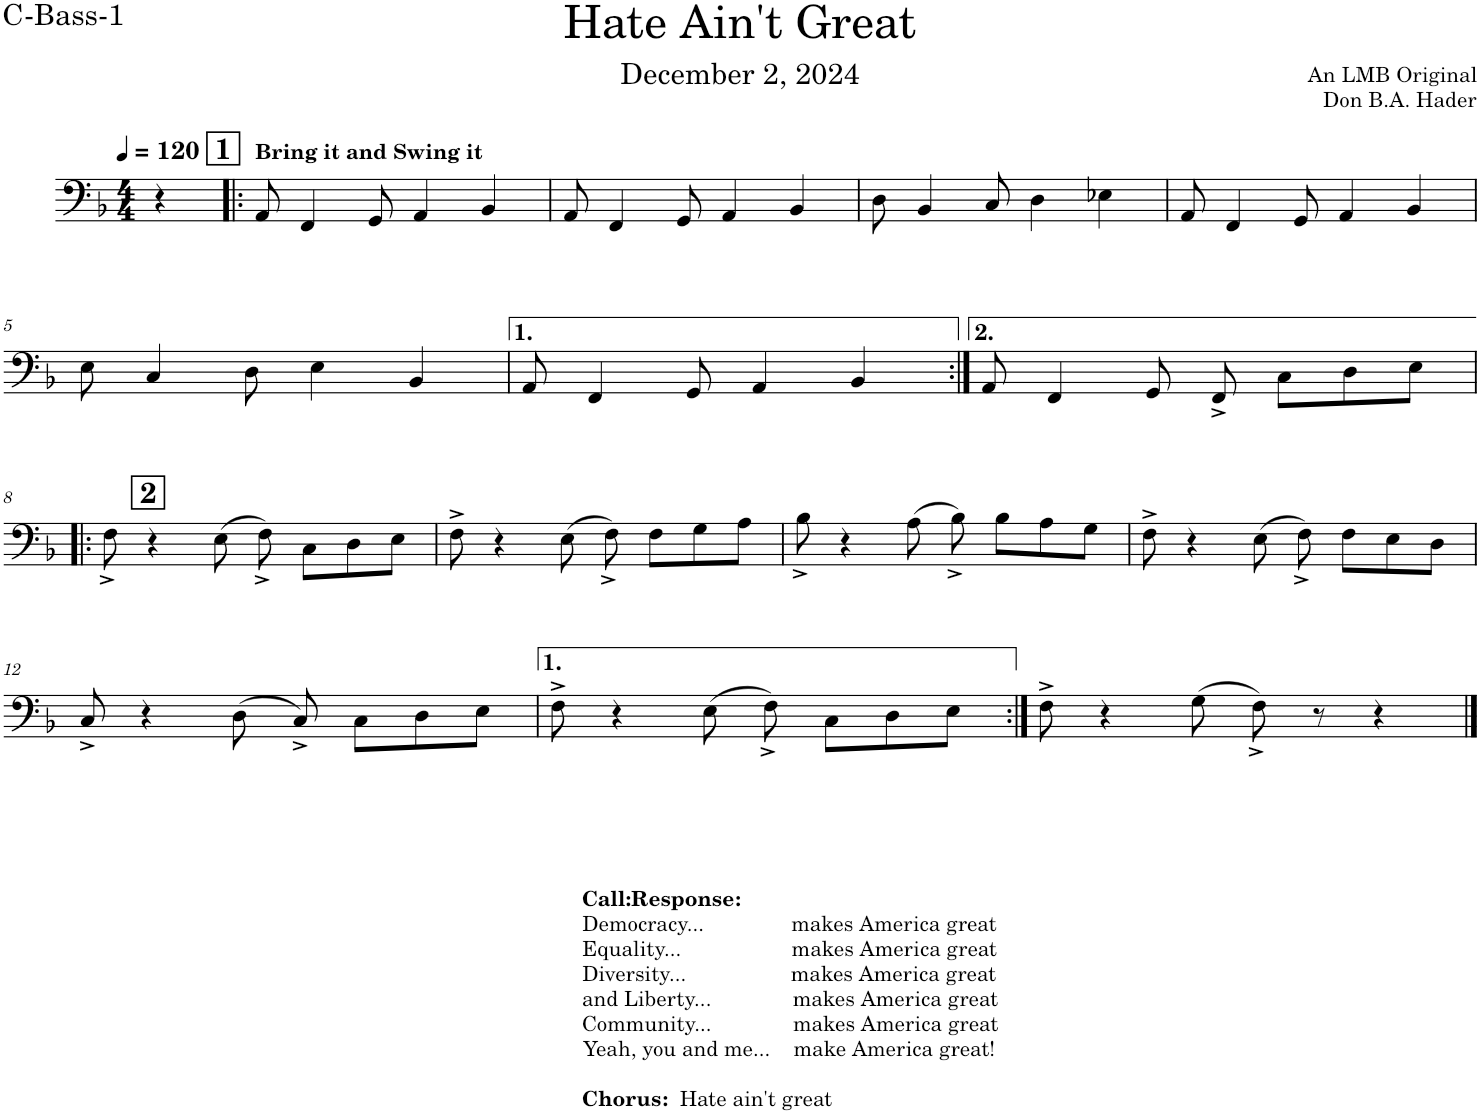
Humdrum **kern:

**kern
*part1
*staff1
*I"C Bass 1
*I'Bass-1
*clefF4
*k[b-]
*M4/4
*MM120
=
4r
!!LO:REH:place=s1:a:B:cj:fs=14:t=1
=1!|:
!LO:TX:a:B:t=Bring it and Swing it
8AA/
4FF/
8GG/
4AA/
4BB-/
=2
8AA/
4FF/
8GG/
4AA/
4BB-/
=3
8D\
4BB-/
8C/
4D\
4E-X\
=4
8AA/
4FF/
8GG/
4AA/
4BB-/
!!LO:LB:g=z
=5
8E\
4C/
8D\
4E\
4BB-/
=6
8AA/
4FF/
8GG/
4AA/
4BB-/
=7:|!
8AA/
4FF/
8GG/
8FF^/
8C\L
8D\
8E\J
!!LO:LB:g=z
!!LO:REH:place=s1:a:B:cj:fs=14:t=2:qo=0.5
=8!|:
8F^<\
4r
(8E\
8F^<\)
8C\L
8D\
8E\J
=9
8F^\
4r
(8E\
8F^<\)
8F\L
8G\
8A\J
=10
8B-^<\
4r
(8A\
8B-^<\)
8B-\L
8A\
8G\J
=11
8F^\
4r
(8E\
8F^<\)
8F\L
8E\
8D\J
!!LO:LB:g=z
=12
8C^/
4r
(8D\
8C^</)
8C\L
8D\
8E\J
=13
8F^\
4r
(8E\
8F^<\)
8C\L
8D\
8E\J
=14:|!
8F^\
4r
(8G\
8F^<\)
8r
4r
==
*-
